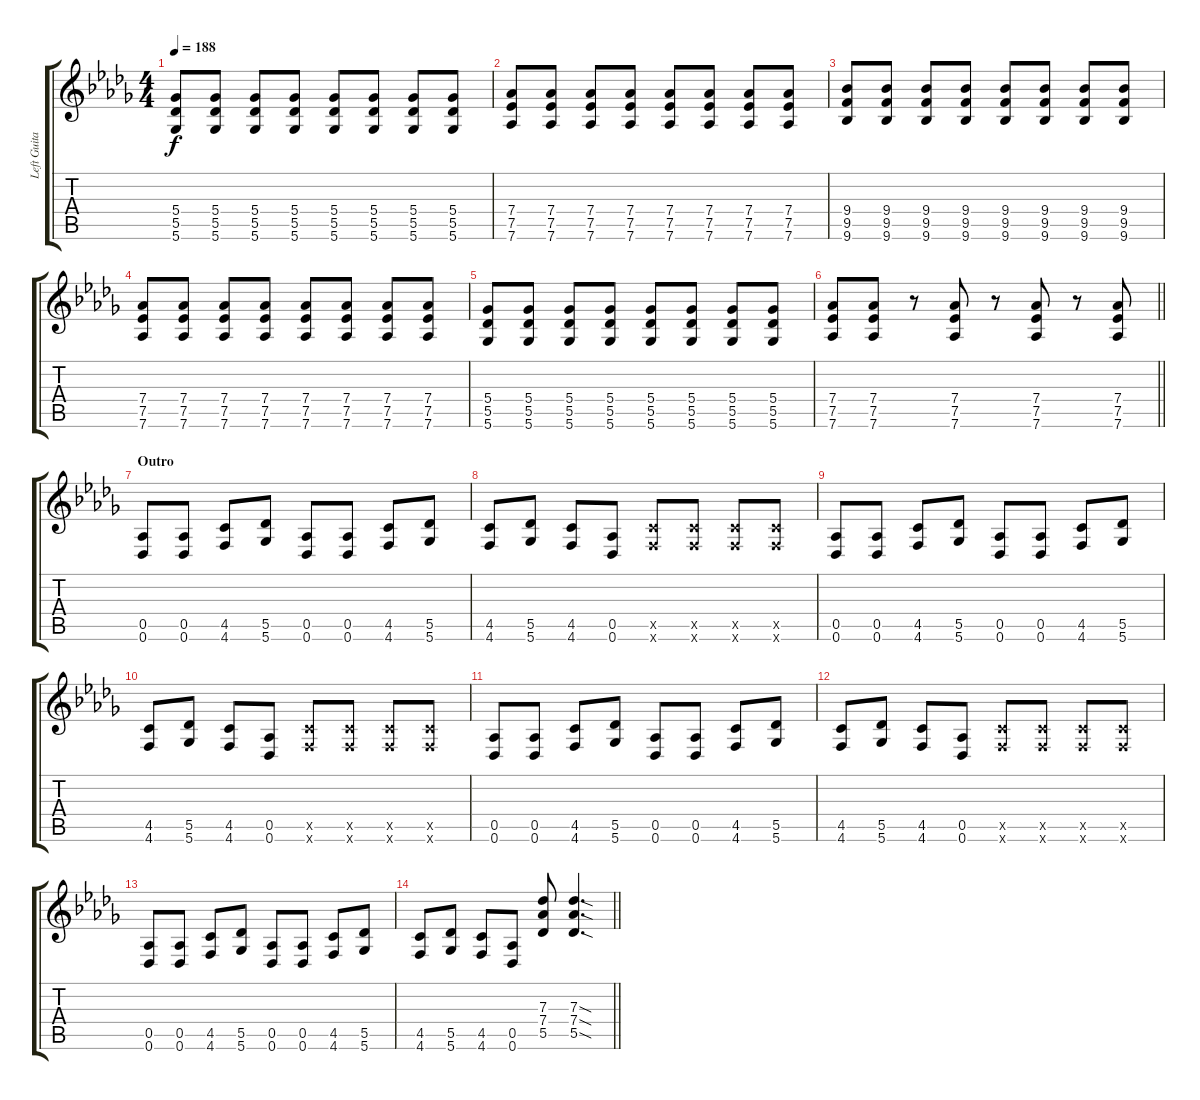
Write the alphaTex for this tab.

\track ("Left Guitar" "Left Guita") {instrument overdrivenguitar}
\staff {score tabs}
\tuning (Eb4 Bb3 Gb3 Db3 Ab2 Db2) {hide}
\ts (4 4)
\tempo 188
\clef g2
\ks db
(5.4 5.5 5.6).8{dy f} (5.4 5.5 5.6).8 (5.4 5.5 5.6).8 (5.4 5.5 5.6).8 (5.4 5.5 5.6).8 (5.4 5.5 5.6).8 (5.4 5.5 5.6).8 (5.4 5.5 5.6).8 |
(7.4 7.5 7.6).8 (7.4 7.5 7.6).8 (7.4 7.5 7.6).8 (7.4 7.5 7.6).8 (7.4 7.5 7.6).8 (7.4 7.5 7.6).8 (7.4 7.5 7.6).8 (7.4 7.5 7.6).8 |
(9.4 9.5 9.6).8 (9.4 9.5 9.6).8 (9.4 9.5 9.6).8 (9.4 9.5 9.6).8 (9.4 9.5 9.6).8 (9.4 9.5 9.6).8 (9.4 9.5 9.6).8 (9.4 9.5 9.6).8 |
(7.4 7.5 7.6).8 (7.4 7.5 7.6).8 (7.4 7.5 7.6).8 (7.4 7.5 7.6).8 (7.4 7.5 7.6).8 (7.4 7.5 7.6).8 (7.4 7.5 7.6).8 (7.4 7.5 7.6).8 |
(5.4 5.5 5.6).8 (5.4 5.5 5.6).8 (5.4 5.5 5.6).8 (5.4 5.5 5.6).8 (5.4 5.5 5.6).8 (5.4 5.5 5.6).8 (5.4 5.5 5.6).8 (5.4 5.5 5.6).8 |
\barLineRight lightlight
(7.4 7.5 7.6).8 (7.4 7.5 7.6).8 r.8 (7.4 7.5 7.6).8 r.8 (7.4 7.5 7.6).8 r.8 (7.4 7.5 7.6).8 |
\section ("" "Outro")
(0.5 0.6).8 (0.5 0.6).8 (4.5 4.6).8 (5.5 5.6).8 (0.5 0.6).8 (0.5 0.6).8 (4.5 4.6).8 (5.5 5.6).8 |
(4.5 4.6).8 (5.5 5.6).8 (4.5 4.6).8 (0.5 0.6).8 (4.5{x} 4.6{x}).8 (4.5{x} 4.6{x}).8 (4.5{x} 4.6{x}).8 (4.5{x} 4.6{x}).8 |
(0.5 0.6).8 (0.5 0.6).8 (4.5 4.6).8 (5.5 5.6).8 (0.5 0.6).8 (0.5 0.6).8 (4.5 4.6).8 (5.5 5.6).8 |
(4.5 4.6).8 (5.5 5.6).8 (4.5 4.6).8 (0.5 0.6).8 (4.5{x} 4.6{x}).8 (4.5{x} 4.6{x}).8 (4.5{x} 4.6{x}).8 (4.5{x} 4.6{x}).8 |
(0.5 0.6).8 (0.5 0.6).8 (4.5 4.6).8 (5.5 5.6).8 (0.5 0.6).8 (0.5 0.6).8 (4.5 4.6).8 (5.5 5.6).8 |
(4.5 4.6).8 (5.5 5.6).8 (4.5 4.6).8 (0.5 0.6).8 (4.5{x} 4.6{x}).8 (4.5{x} 4.6{x}).8 (4.5{x} 4.6{x}).8 (4.5{x} 4.6{x}).8 |
(0.5 0.6).8 (0.5 0.6).8 (4.5 4.6).8 (5.5 5.6).8 (0.5 0.6).8 (0.5 0.6).8 (4.5 4.6).8 (5.5 5.6).8 |
\barLineRight lightlight
(4.5 4.6).8 (5.5 5.6).8 (4.5 4.6).8 (0.5 0.6).8 (7.3 7.4 5.5).8 (7.3{sod} 7.4{sod} 5.5{sod}).4{d}
